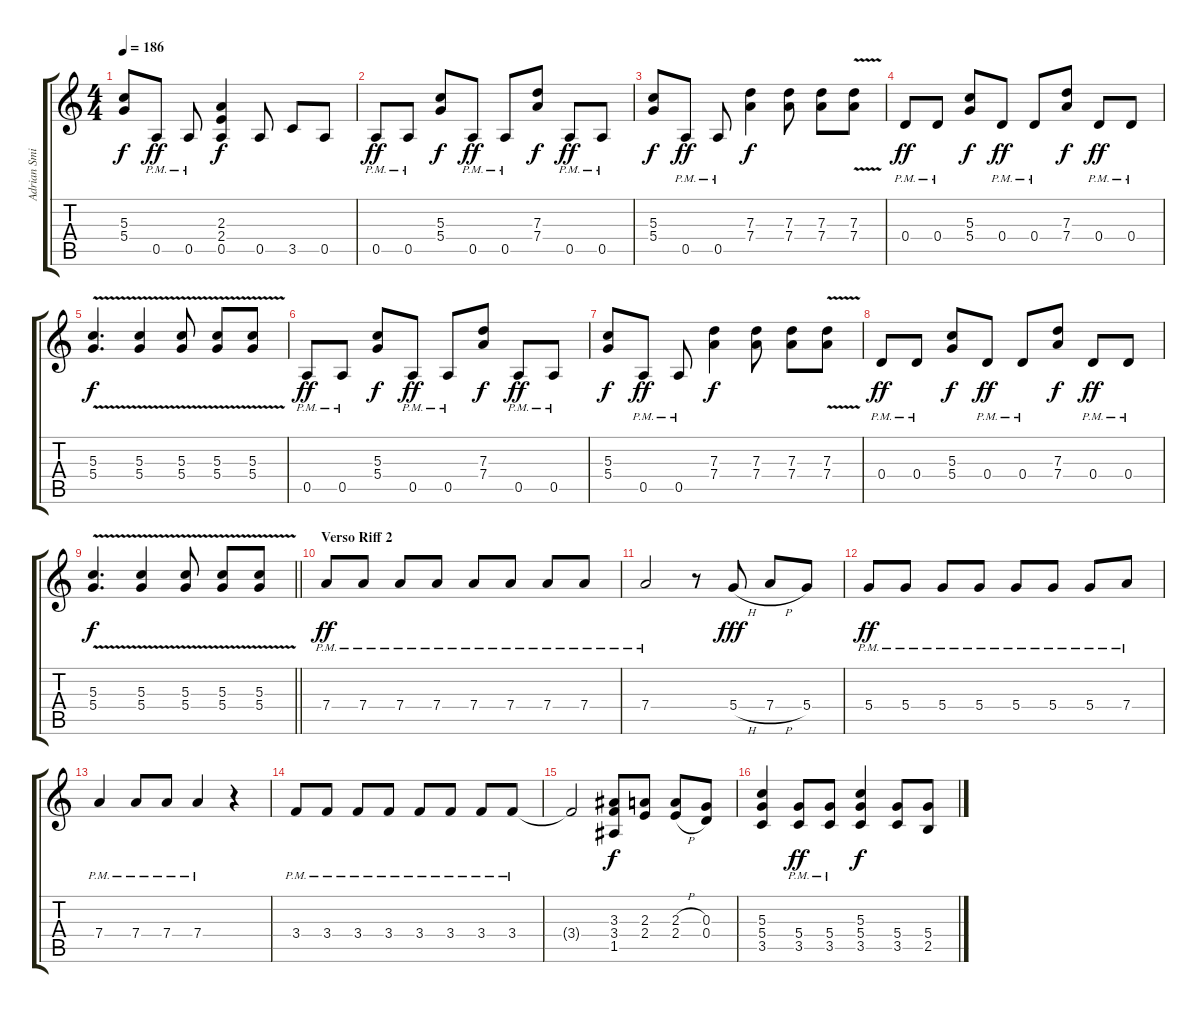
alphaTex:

\track ("Adrian Smith" "Adrian Smi") {instrument distortionguitar}
\staff {score tabs}
\tuning (E4 B3 G3 D3 A2 E2) {hide}
\ts (4 4)
\tempo 186
\clef g2
\ks c
(5.3 5.4).8{dy f} 0.5{pm}.8{dy ff} 0.5{pm}.8 (2.3 2.4 0.5).4{dy f} 0.5.8 3.5.8 0.5.8 |
0.5{pm}.8{dy ff} 0.5{pm}.8 (5.3 5.4).8{dy f} 0.5{pm}.8{dy ff} 0.5{pm}.8 (7.3 7.4).8{dy f} 0.5{pm}.8{dy ff} 0.5{pm}.8 |
(5.3 5.4).8{dy f} 0.5{pm}.8{dy ff} 0.5{pm}.8 (7.3 7.4).4{dy f} (7.3 7.4).8 (7.3 7.4).8 (7.3{v} 7.4{v}).8 |
0.4{pm}.8{dy ff} 0.4{pm}.8 (5.3 5.4).8{dy f} 0.4{pm}.8{dy ff} 0.4{pm}.8 (7.3 7.4).8{dy f} 0.4{pm}.8{dy ff} 0.4{pm}.8 |
(5.3{v} 5.4{v}).4{d dy f} (5.3{v} 5.4{v}).4 (5.3{v} 5.4{v}).8 (5.3{v} 5.4{v}).8 (5.3{v} 5.4{v}).8 |
0.5{pm}.8{dy ff} 0.5{pm}.8 (5.3 5.4).8{dy f} 0.5{pm}.8{dy ff} 0.5{pm}.8 (7.3 7.4).8{dy f} 0.5{pm}.8{dy ff} 0.5{pm}.8 |
(5.3 5.4).8{dy f} 0.5{pm}.8{dy ff} 0.5{pm}.8 (7.3 7.4).4{dy f} (7.3 7.4).8 (7.3 7.4).8 (7.3{v} 7.4{v}).8 |
0.4{pm}.8{dy ff} 0.4{pm}.8 (5.3 5.4).8{dy f} 0.4{pm}.8{dy ff} 0.4{pm}.8 (7.3 7.4).8{dy f} 0.4{pm}.8{dy ff} 0.4{pm}.8 |
\barLineRight lightlight
(5.3{v} 5.4{v}).4{d dy f} (5.3{v} 5.4{v}).4 (5.3{v} 5.4{v}).8 (5.3{v} 5.4{v}).8 (5.3{v} 5.4{v}).8 |
\section ("" "Verso Riff 2")
7.4{pm}.8{dy ff} 7.4{pm}.8 7.4{pm}.8 7.4{pm}.8 7.4{pm}.8 7.4{pm}.8 7.4{pm}.8 7.4{pm}.8 |
7.4{pm}.2 r.8 5.4{h}.8{dy fff} 7.4{h}.8 5.4.8 |
5.4{pm}.8{dy ff} 5.4{pm}.8 5.4{pm}.8 5.4{pm}.8 5.4{pm}.8 5.4{pm}.8 5.4{pm}.8 7.4{pm}.8 |
7.4{pm}.4 7.4{pm}.8 7.4{pm}.8 7.4{pm}.4 r.4 |
3.4{pm}.8 3.4{pm}.8 3.4{pm}.8 3.4{pm}.8 3.4{pm}.8 3.4{pm}.8 3.4{pm}.8 3.4{pm}.8 |
3.4{t}.2 (3.3 3.4 1.5).8{dy f} (2.3 2.4).8 (2.3{h} 2.4{h}).8 (0.3 0.4).8 |
(5.3 5.4 3.5).4 (5.4{pm} 3.5{pm}).8{dy ff} (5.4{pm} 3.5{pm}).8 (5.3 5.4 3.5).4{dy f} (5.4 3.5).8 (5.4 2.5).8
